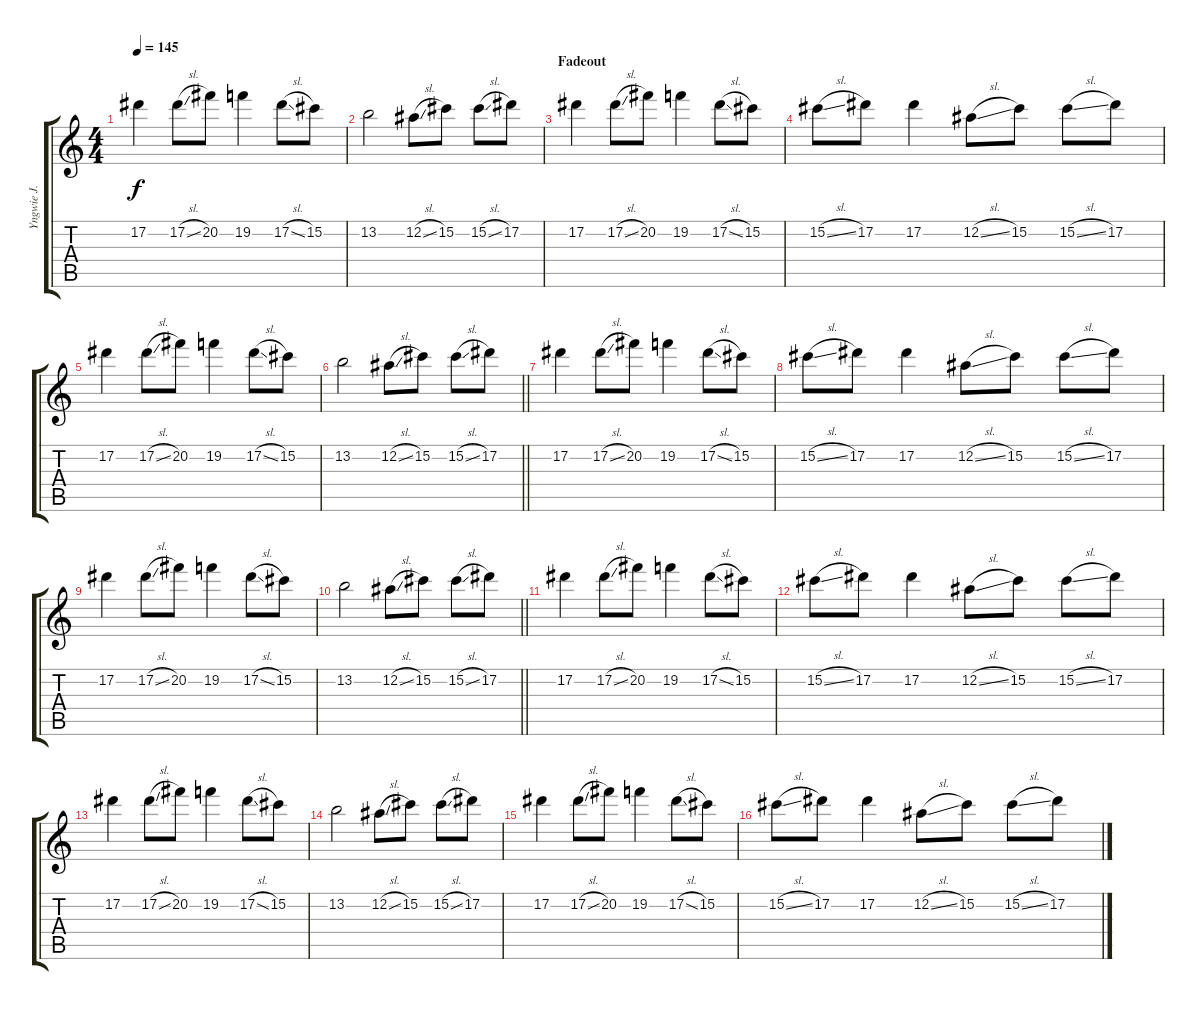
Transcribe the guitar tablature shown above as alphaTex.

\track ("Yngwie J. Malmsteen" "Yngwie J. ") {instrument overdrivenguitar}
\staff {score tabs}
\tuning (Eb4 Bb3 Gb3 Db3 Ab2 Eb2) {hide}
\ts (4 4)
\tempo 145
\clef g2
\ks c
17.2.4{dy f} 17.2{sl}.8 20.2.8 19.2.4 17.2{sl}.8 15.2.8 |
13.2.2 12.2{sl}.8 15.2.8 15.2{sl}.8 17.2.8 |
\section ("" "Fadeout")
17.2.4 17.2{sl}.8 20.2.8 19.2.4 17.2{sl}.8 15.2.8 |
15.2{sl}.8 17.2.8 17.2.4 12.2{sl}.8 15.2.8 15.2{sl}.8 17.2.8 |
17.2.4 17.2{sl}.8 20.2.8 19.2.4 17.2{sl}.8 15.2.8 |
\barLineRight lightlight
13.2.2 12.2{sl}.8 15.2.8 15.2{sl}.8 17.2.8 |
17.2.4 17.2{sl}.8 20.2.8 19.2.4 17.2{sl}.8 15.2.8 |
15.2{sl}.8 17.2.8 17.2.4 12.2{sl}.8 15.2.8 15.2{sl}.8 17.2.8 |
17.2.4 17.2{sl}.8 20.2.8 19.2.4 17.2{sl}.8 15.2.8 |
\barLineRight lightlight
13.2.2 12.2{sl}.8 15.2.8 15.2{sl}.8 17.2.8 |
17.2.4 17.2{sl}.8 20.2.8 19.2.4 17.2{sl}.8 15.2.8 |
15.2{sl}.8 17.2.8 17.2.4 12.2{sl}.8 15.2.8 15.2{sl}.8 17.2.8 |
17.2.4 17.2{sl}.8 20.2.8 19.2.4 17.2{sl}.8 15.2.8 |
13.2.2 12.2{sl}.8 15.2.8 15.2{sl}.8 17.2.8 |
17.2.4 17.2{sl}.8 20.2.8 19.2.4 17.2{sl}.8 15.2.8 |
15.2{sl}.8 17.2.8 17.2.4 12.2{sl}.8 15.2.8 15.2{sl}.8 17.2.8
